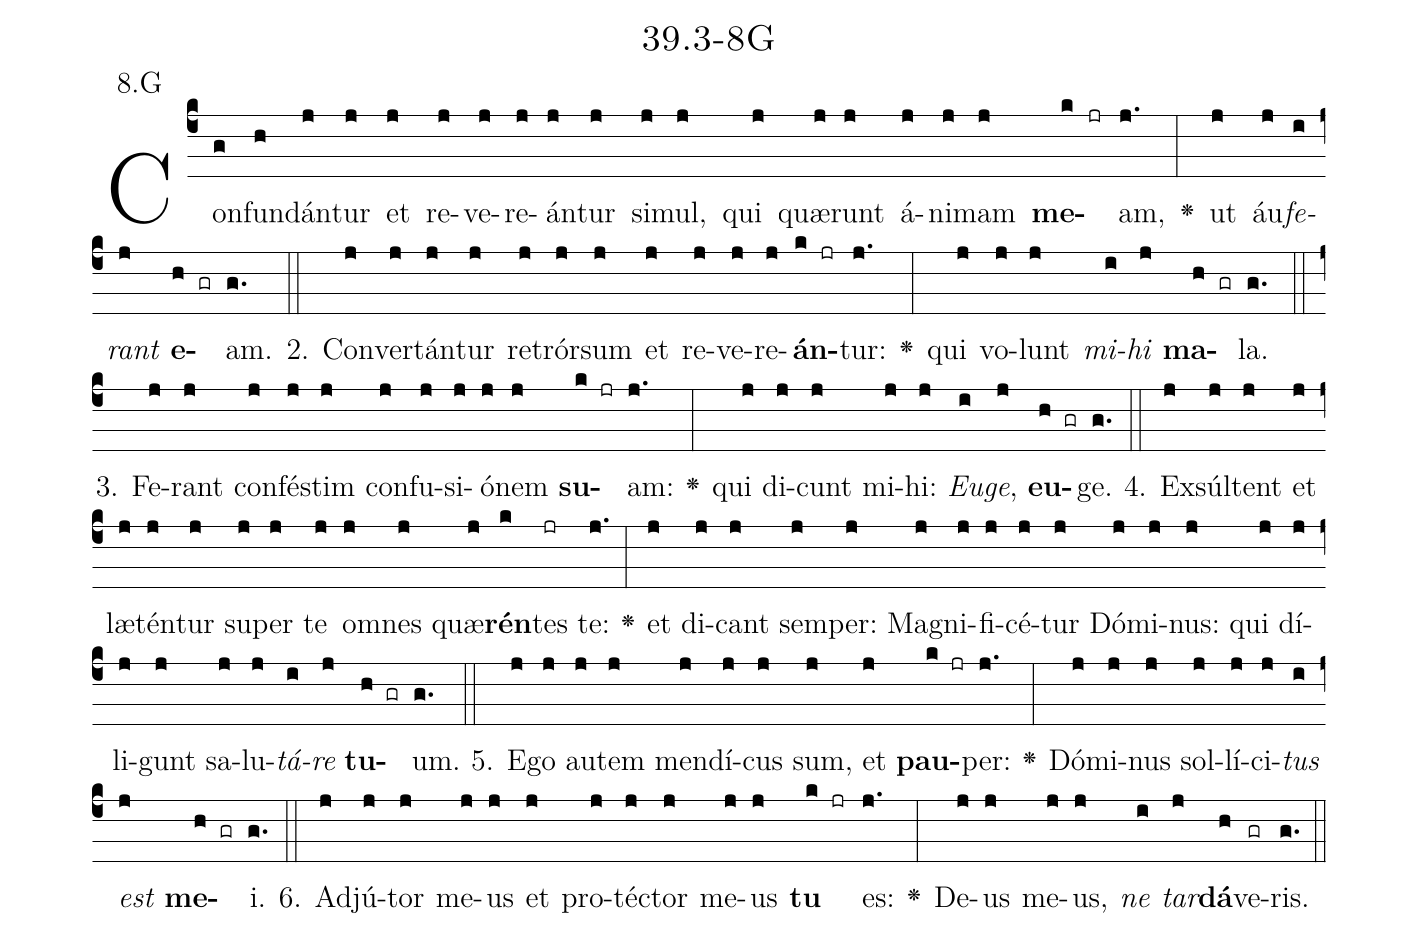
name: 39.3-8G;
annotation: 8.G;
%%
(c4)Con(g)fun(h)dán(j)tur(j) et(j) re(j)ve(j)re(j)án(j)tur(j) si(j)mul,(j) qui(j) quæ(j)runt(j) á(j)ni(j)mam(j) <b>me</b>(k jr)am,(j.) <v>\greheightstar</v>(:) ut(j) áu(j)<i>fe</i>(i)<i>rant</i>(j) <b>e</b>(h gr)am.(g.) (::)
2. Con(j)ver(j)tán(j)tur(j) re(j)trór(j)sum(j) et(j) re(j)ve(j)re(j)<b>án</b>(k jr)tur:(j.) <v>\greheightstar</v>(:) qui(j) vo(j)lunt(j) <i>mi</i>(i)<i>hi</i>(j) <b>ma</b>(h gr)la.(g.) (::)
3. Fe(j)rant(j) con(j)fés(j)tim(j) con(j)fu(j)si(j)ó(j)nem(j) <b>su</b>(k jr)am:(j.) <v>\greheightstar</v>(:) qui(j) di(j)cunt(j) mi(j)hi:(j) <i>Eu</i>(i)<i>ge</i>,(j) <b>eu</b>(h gr)ge.(g.) (::)
4. Ex(j)súl(j)tent(j) et(j) læ(j)tén(j)tur(j) su(j)per(j) te(j) om(j)nes(j) quæ(j)<b>rén</b>(k)tes(jr) te:(j.) <v>\greheightstar</v>(:) et(j) di(j)cant(j) sem(j)per:(j) Ma(j)gni(j)fi(j)cé(j)tur(j) Dó(j)mi(j)nus:(j) qui(j) dí(j)li(j)gunt(j) sa(j)lu(j)<i>tá</i>(i)<i>re</i>(j) <b>tu</b>(h gr)um.(g.) (::)
5. E(j)go(j) au(j)tem(j) men(j)dí(j)cus(j) sum,(j) et(j) <b>pau</b>(k jr)per:(j.) <v>\greheightstar</v>(:) Dó(j)mi(j)nus(j) sol(j)lí(j)ci(j)<i>tus</i>(i) <i>est</i>(j) <b>me</b>(h gr)i.(g.) (::)
6. Ad(j)jú(j)tor(j) me(j)us(j) et(j) pro(j)téc(j)tor(j) me(j)us(j) <b>tu</b>(k jr) es:(j.) <v>\greheightstar</v>(:) De(j)us(j) me(j)us,(j) <i>ne</i>(i) <i>tar</i>(j)<b>dá</b>(h)ve(gr)ris.(g.) (::)
